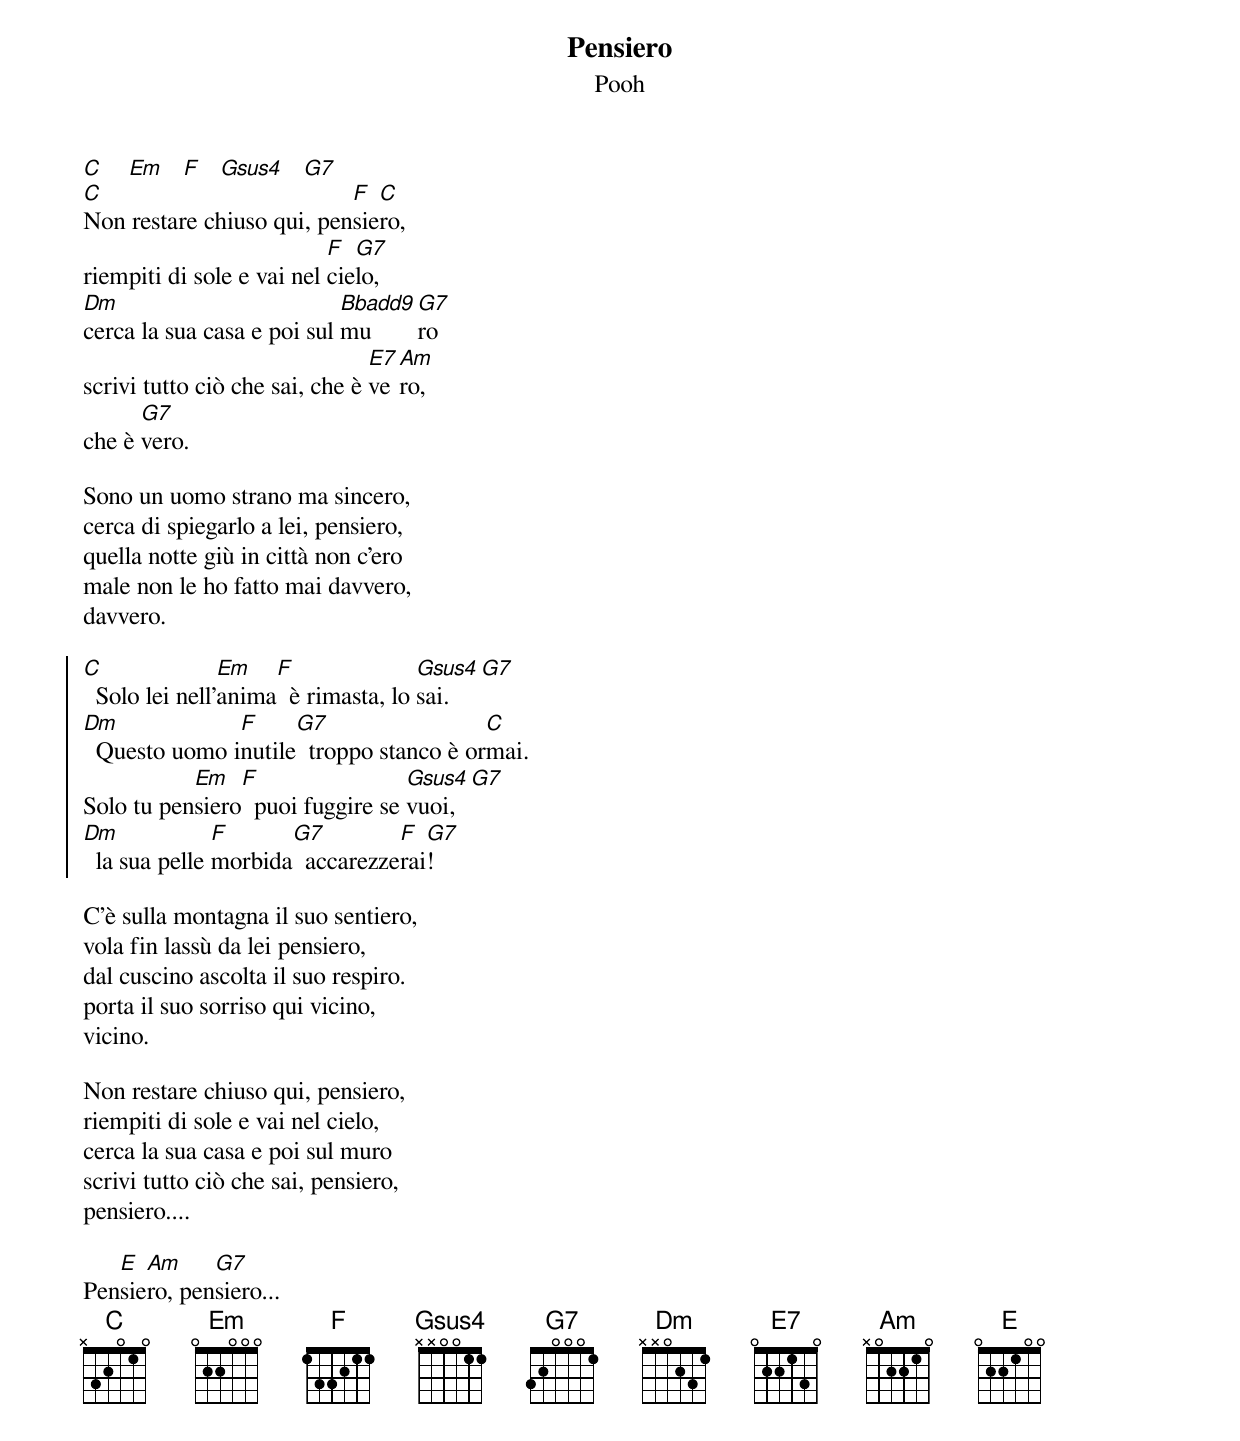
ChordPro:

{title: Pensiero}
{subtitle: Pooh}
[C]    [Em]   [F]   [Gsus4]   [G7]
[C]Non restare chiuso qui, pen[F]sie[C]ro,
riempiti di sole e vai nel [F]cie[G7]lo,
[Dm]cerca la sua casa e poi sul [Bbadd9]mu[G7]ro
scrivi tutto ciò che sai, che è [E7]ve[Am]ro,
che è [G7]vero.

Sono un uomo strano ma sincero,
cerca di spiegarlo a lei, pensiero,
quella notte giù in città non c'ero
male non le ho fatto mai davvero,
davvero.

{soc}
[C]  Solo lei nell'[Em]anima[F]  è rimasta, lo [Gsus4]sai.[G7]
[Dm]  Questo uomo i[F]nutile[G7]  troppo stanco è or[C]mai.
Solo tu pen[Em]siero[F]  puoi fuggire se [Gsus4]vuoi,[G7]
[Dm]  la sua pelle [F]morbida[G7]  accarezze[F]rai[G7]!
{eoc}

C'è sulla montagna il suo sentiero,
vola fin lassù da lei pensiero,
dal cuscino ascolta il suo respiro.
porta il suo sorriso qui vicino,
vicino.

Non restare chiuso qui, pensiero,
riempiti di sole e vai nel cielo,
cerca la sua casa e poi sul muro
scrivi tutto ciò che sai, pensiero,
pensiero....

Pen[E]sie[Am]ro, pen[G7]siero...
